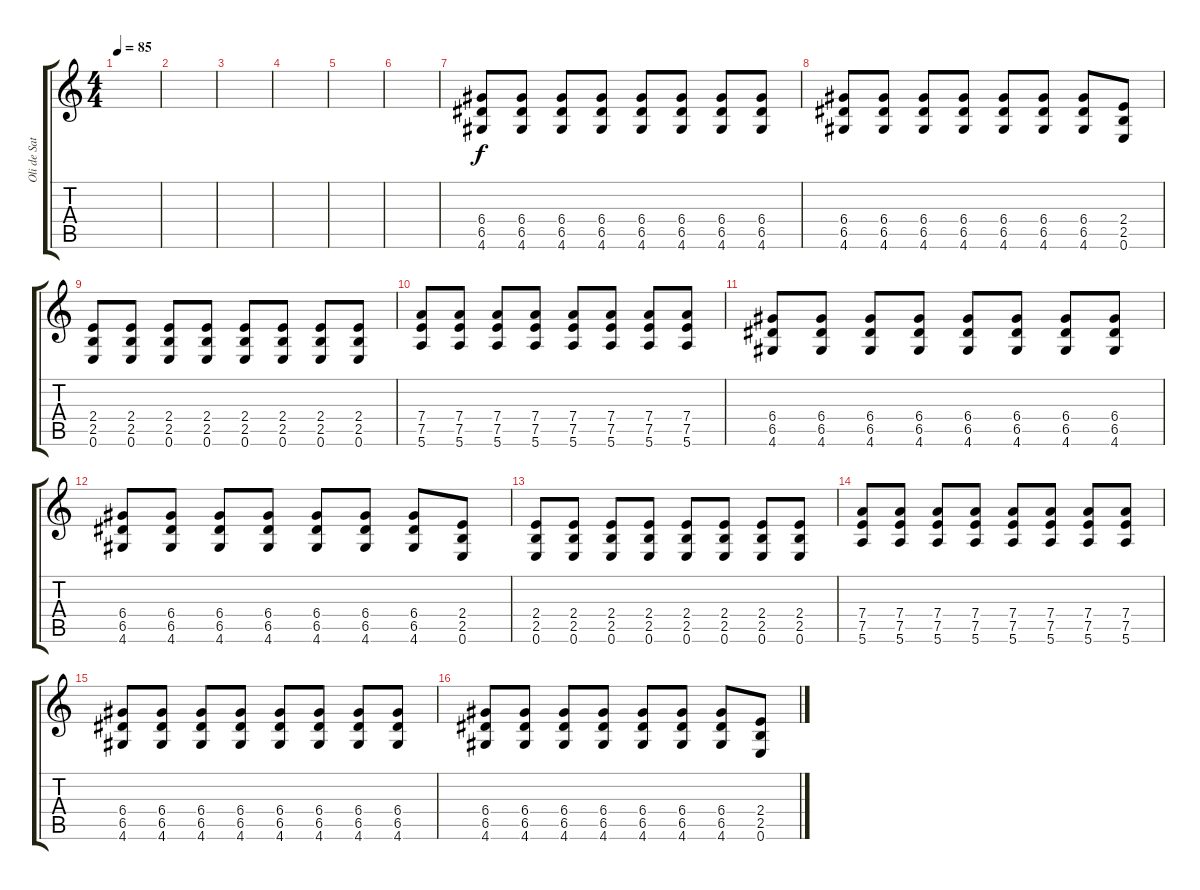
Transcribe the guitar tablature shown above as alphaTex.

\track ("Oli de Sat" "Oli de Sat") {instrument overdrivenguitar}
\staff {score tabs}
\tuning (E4 B3 G3 D3 A2 E2) {hide}
\ts (4 4)
\tempo 85
\clef g2
\ks c
|
|
|
|
|
|
(6.4 6.5 4.6).8 (6.4 6.5 4.6).8 (6.4 6.5 4.6).8 (6.4 6.5 4.6).8 (6.4 6.5 4.6).8 (6.4 6.5 4.6).8 (6.4 6.5 4.6).8 (6.4 6.5 4.6).8 |
(6.4 6.5 4.6).8 (6.4 6.5 4.6).8 (6.4 6.5 4.6).8 (6.4 6.5 4.6).8 (6.4 6.5 4.6).8 (6.4 6.5 4.6).8 (6.4 6.5 4.6).8 (2.4 2.5 0.6).8 |
(2.4 2.5 0.6).8 (2.4 2.5 0.6).8 (2.4 2.5 0.6).8 (2.4 2.5 0.6).8 (2.4 2.5 0.6).8 (2.4 2.5 0.6).8 (2.4 2.5 0.6).8 (2.4 2.5 0.6).8 |
(7.4 7.5 5.6).8 (7.4 7.5 5.6).8 (7.4 7.5 5.6).8 (7.4 7.5 5.6).8 (7.4 7.5 5.6).8 (7.4 7.5 5.6).8 (7.4 7.5 5.6).8 (7.4 7.5 5.6).8 |
(6.4 6.5 4.6).8 (6.4 6.5 4.6).8 (6.4 6.5 4.6).8 (6.4 6.5 4.6).8 (6.4 6.5 4.6).8 (6.4 6.5 4.6).8 (6.4 6.5 4.6).8 (6.4 6.5 4.6).8 |
(6.4 6.5 4.6).8 (6.4 6.5 4.6).8 (6.4 6.5 4.6).8 (6.4 6.5 4.6).8 (6.4 6.5 4.6).8 (6.4 6.5 4.6).8 (6.4 6.5 4.6).8 (2.4 2.5 0.6).8 |
(2.4 2.5 0.6).8 (2.4 2.5 0.6).8 (2.4 2.5 0.6).8 (2.4 2.5 0.6).8 (2.4 2.5 0.6).8 (2.4 2.5 0.6).8 (2.4 2.5 0.6).8 (2.4 2.5 0.6).8 |
(7.4 7.5 5.6).8 (7.4 7.5 5.6).8 (7.4 7.5 5.6).8 (7.4 7.5 5.6).8 (7.4 7.5 5.6).8 (7.4 7.5 5.6).8 (7.4 7.5 5.6).8 (7.4 7.5 5.6).8 |
(6.4 6.5 4.6).8 (6.4 6.5 4.6).8 (6.4 6.5 4.6).8 (6.4 6.5 4.6).8 (6.4 6.5 4.6).8 (6.4 6.5 4.6).8 (6.4 6.5 4.6).8 (6.4 6.5 4.6).8 |
(6.4 6.5 4.6).8 (6.4 6.5 4.6).8 (6.4 6.5 4.6).8 (6.4 6.5 4.6).8 (6.4 6.5 4.6).8 (6.4 6.5 4.6).8 (6.4 6.5 4.6).8 (2.4 2.5 0.6).8
